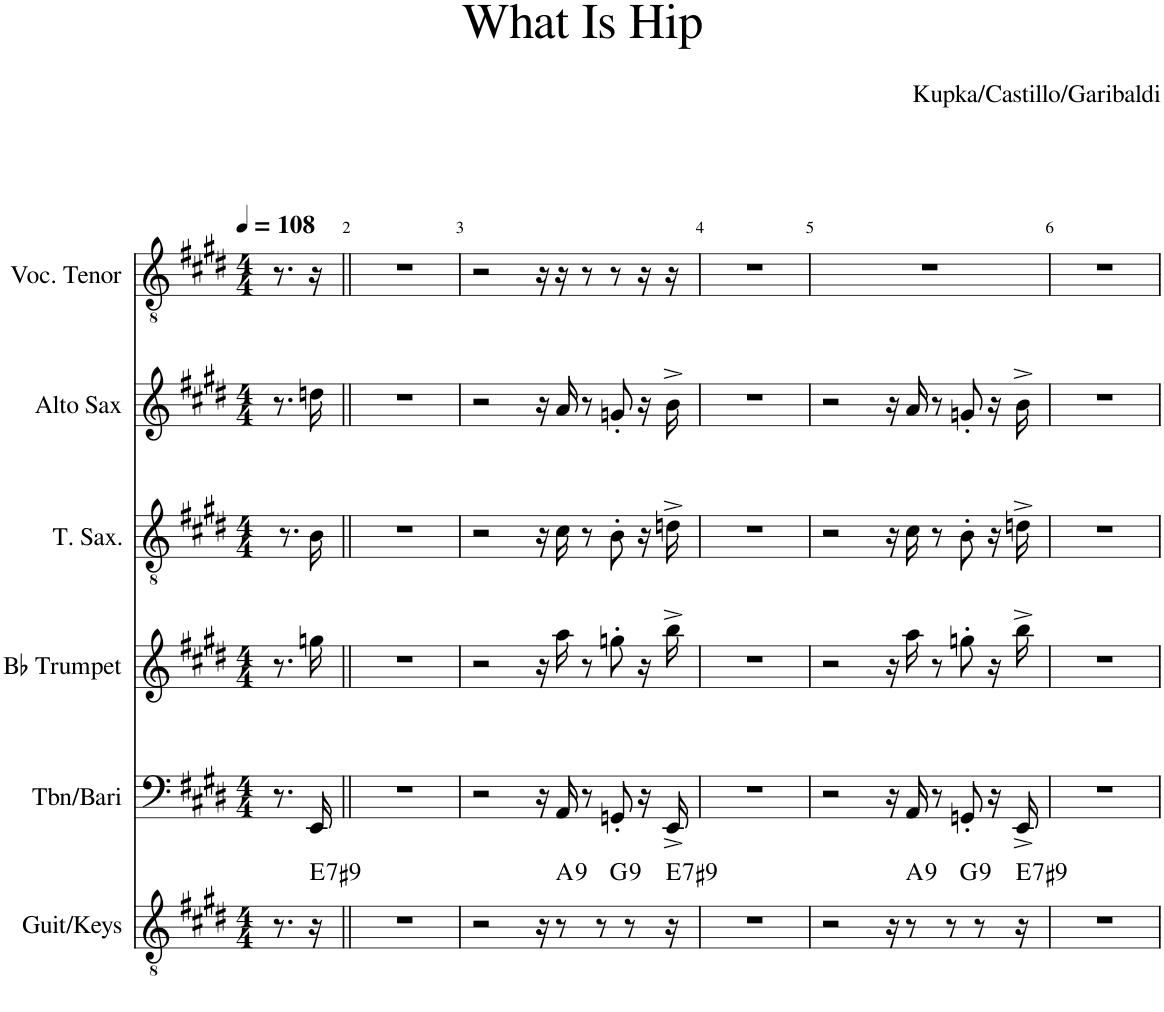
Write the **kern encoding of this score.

**kern	**harte	**kern	**kern	**kern	**kern	**kern
*part6	*part6	*part5	*part4	*part3	*part2	*part1
*staff6	*	*staff5	*staff4	*staff3	*staff2	*staff1
*I"Guit/Keys	*	*I"Tbn/Bari	*I"Bb Trumpet	*I"T. Sax.	*I"Alto Sax	*I"Voc. Tenor
*I'Guit/Keys	*	*I'Tbn/Bari	*I'Bb Tpt.	*I'T. Sax.	*I'A. Sax.	*I'Voc. Tenor
*clefGv2	*	*clefF4	*clefG2	*clefGv2	*clefG2	*clefGv2
*	*	*	*ITrd1c2	*ITrd8c14	*ITrd5c9	*
*k[f#c#g#d#]	*	*k[f#c#g#d#]	*k[f#c#g#d#]	*k[f#c#g#d#]	*k[f#c#g#d#]	*k[f#c#g#d#]
*M4/4	*	*M4/4	*M4/4	*M4/4	*M4/4	*M4/4
*MM108	*	*MM108	*MM108	*MM108	*MM108	*MM108
=1	=1	=1	=1	=1	=1	=1
8.r	.	8.r	8.r	8.r	8.r	8.r
!	!LO:H:kt=7	!	!	!	!	!
16r	E:7(#9)	16EE/	16ggn\	16B\	16ddn\	16r
=2||	=2||	=2||	=2||	=2||	=2||	=2||
1r	.	1r	1r	1r	1r	1r
=3	=3	=3	=3	=3	=3	=3
*^	*	*	*	*	*	*
2r	2.ryy	.	2r	2r	2r	2r	2r
16r	.	.	16r	16r	16r	16r	16r
!	!	!LO:H:kt=9	!	!	!	!	!
8r	.	A:9	16AA/	16aa\	16c#\	16a/	16r
.	.	.	8r	8r	8r	8r	8r
8r	.	.	.	.	.	.	.
!	!	!LO:H:kt=9	!	!	!	!	!
.	4ryy	G:9	8GGn'/	8ggn'\	8B'\	8gn'/	8r
8r	.	.	.	.	.	.	.
.	.	.	16r	16r	16r	16r	16r
!	!	!LO:H:kt=7	!	!	!	!	!
16r	.	E:7(#9)	16EE^/	16bb^\	16dn^\	16b^\	16r
*v	*v	*	*	*	*	*	*
=4	=4	=4	=4	=4	=4	=4
1r	.	1r	1r	1r	1r	1r
=5	=5	=5	=5	=5	=5	=5
*^	*	*	*	*	*	*
2r	2.ryy	.	2r	2r	2r	2r	1r
16r	.	.	16r	16r	16r	16r	.
!	!	!LO:H:kt=9	!	!	!	!	!
8r	.	A:9	16AA/	16aa\	16c#\	16a/	.
.	.	.	8r	8r	8r	8r	.
8r	.	.	.	.	.	.	.
!	!	!LO:H:kt=9	!	!	!	!	!
.	4ryy	G:9	8GGn'/	8ggn'\	8B'\	8gn'/	.
8r	.	.	.	.	.	.	.
.	.	.	16r	16r	16r	16r	.
!	!	!LO:H:kt=7	!	!	!	!	!
16r	.	E:7(#9)	16EE^/	16bb^\	16dn^\	16b^\	.
*v	*v	*	*	*	*	*	*
=6	=6	=6	=6	=6	=6	=6
1r	.	1r	1r	1r	1r	1r
=	=	=	=	=	=	=
*-	*-	*-	*-	*-	*-	*-
